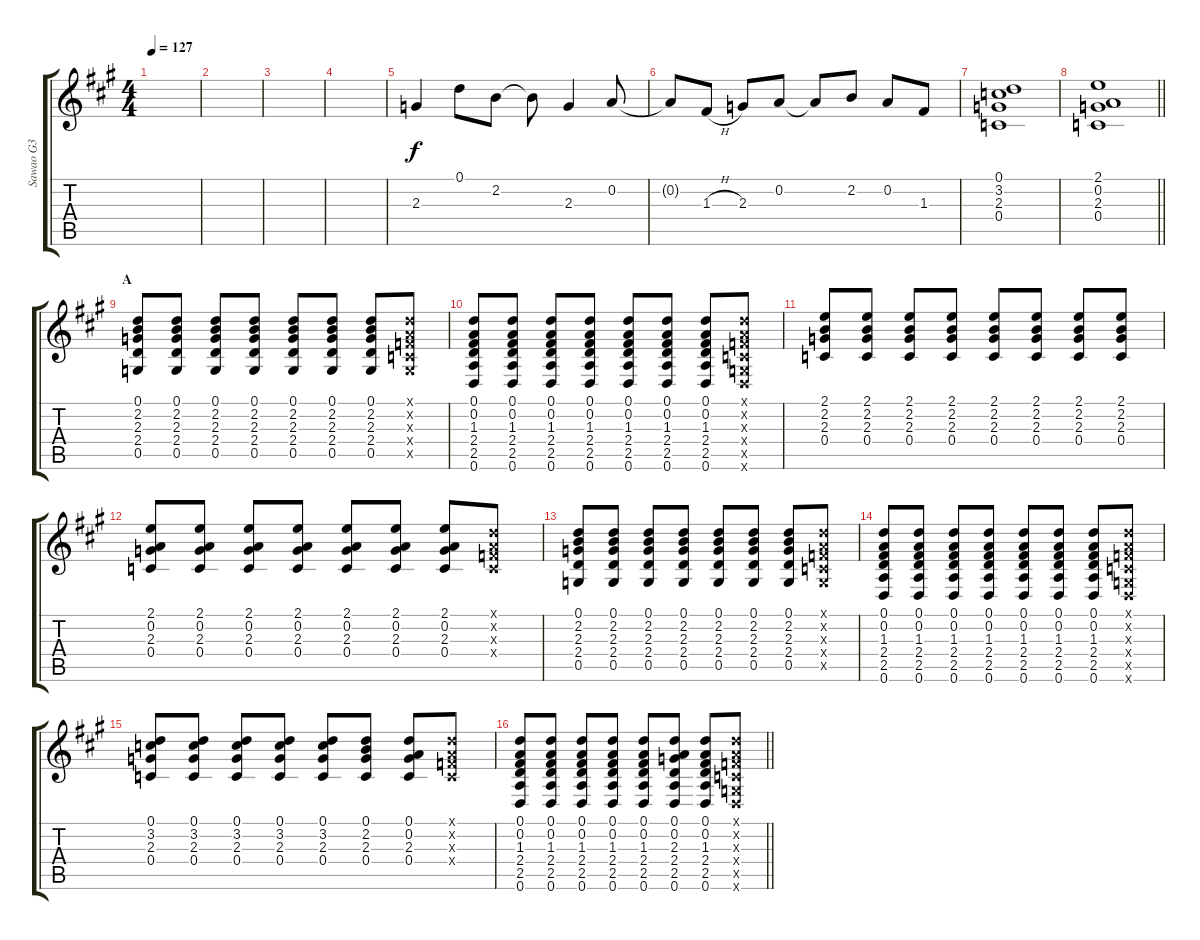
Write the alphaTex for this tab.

\track ("Sawao G3" "Sawao G3") {instrument overdrivenguitar}
\staff {score tabs}
\tuning (D4 A3 F3 C3 G2 D2) {hide}
\ts (4 4)
\tempo 127
\clef g2
\ks a
|
|
|
|
2.3.4 0.1.8 2.2.8 2.2{t}.8 2.3.4 0.2.8 |
0.2{t}.8 1.3{h}.8 2.3.8 0.2.8 0.2{t}.8 2.2.8 0.2.8 1.3.8 |
(0.1 3.2 2.3 0.4).1 |
\barLineRight lightlight
(2.1 0.2 2.3 0.4).1 |
\section ("" "A")
(0.1 2.2 2.3 2.4 0.5).8 (0.1 2.2 2.3 2.4 0.5).8 (0.1 2.2 2.3 2.4 0.5).8 (0.1 2.2 2.3 2.4 0.5).8 (0.1 2.2 2.3 2.4 0.5).8 (0.1 2.2 2.3 2.4 0.5).8 (0.1 2.2 2.3 2.4 0.5).8 (0.1{x} 0.2{x} 0.3{x} 0.4{x} 0.5{x}).8 |
(0.1 0.2 1.3 2.4 2.5 0.6).8 (0.1 0.2 1.3 2.4 2.5 0.6).8 (0.1 0.2 1.3 2.4 2.5 0.6).8 (0.1 0.2 1.3 2.4 2.5 0.6).8 (0.1 0.2 1.3 2.4 2.5 0.6).8 (0.1 0.2 1.3 2.4 2.5 0.6).8 (0.1 0.2 1.3 2.4 2.5 0.6).8 (0.1{x} 0.2{x} 0.3{x} 0.4{x} 0.5{x} 0.6{x}).8 |
(2.1 2.2 2.3 0.4).8 (2.1 2.2 2.3 0.4).8 (2.1 2.2 2.3 0.4).8 (2.1 2.2 2.3 0.4).8 (2.1 2.2 2.3 0.4).8 (2.1 2.2 2.3 0.4).8 (2.1 2.2 2.3 0.4).8 (2.1 2.2 2.3 0.4).8 |
(2.1 0.2 2.3 0.4).8 (2.1 0.2 2.3 0.4).8 (2.1 0.2 2.3 0.4).8 (2.1 0.2 2.3 0.4).8 (2.1 0.2 2.3 0.4).8 (2.1 0.2 2.3 0.4).8 (2.1 0.2 2.3 0.4).8 (0.1{x} 0.2{x} 0.3{x} 0.4{x}).8 |
(0.1 2.2 2.3 2.4 0.5).8 (0.1 2.2 2.3 2.4 0.5).8 (0.1 2.2 2.3 2.4 0.5).8 (0.1 2.2 2.3 2.4 0.5).8 (0.1 2.2 2.3 2.4 0.5).8 (0.1 2.2 2.3 2.4 0.5).8 (0.1 2.2 2.3 2.4 0.5).8 (0.1{x} 0.2{x} 0.3{x} 0.4{x} 0.5{x}).8 |
(0.1 0.2 1.3 2.4 2.5 0.6).8 (0.1 0.2 1.3 2.4 2.5 0.6).8 (0.1 0.2 1.3 2.4 2.5 0.6).8 (0.1 0.2 1.3 2.4 2.5 0.6).8 (0.1 0.2 1.3 2.4 2.5 0.6).8 (0.1 0.2 1.3 2.4 2.5 0.6).8 (0.1 0.2 1.3 2.4 2.5 0.6).8 (0.1{x} 0.2{x} 0.3{x} 0.4{x} 0.5{x} 0.6{x}).8 |
(0.1 3.2 2.3 0.4).8 (0.1 3.2 2.3 0.4).8 (0.1 3.2 2.3 0.4).8 (0.1 3.2 2.3 0.4).8 (0.1 3.2 2.3 0.4).8 (0.1 2.2 2.3 0.4).8 (0.1 0.2 2.3 0.4).8 (0.1{x} 0.2{x} 0.3{x} 0.4{x}).8 |
\barLineRight lightlight
(0.1 0.2 1.3 2.4 2.5 0.6).8 (0.1 0.2 1.3 2.4 2.5 0.6).8 (0.1 0.2 1.3 2.4 2.5 0.6).8 (0.1 0.2 1.3 2.4 2.5 0.6).8 (0.1 0.2 1.3 2.4 2.5 0.6).8 (0.1 0.2 2.3 2.4 2.5 0.6).8 (0.1 0.2 1.3 2.4 2.5 0.6).8 (0.1{x} 0.2{x} 0.3{x} 0.4{x} 0.5{x} 0.6{x}).8
